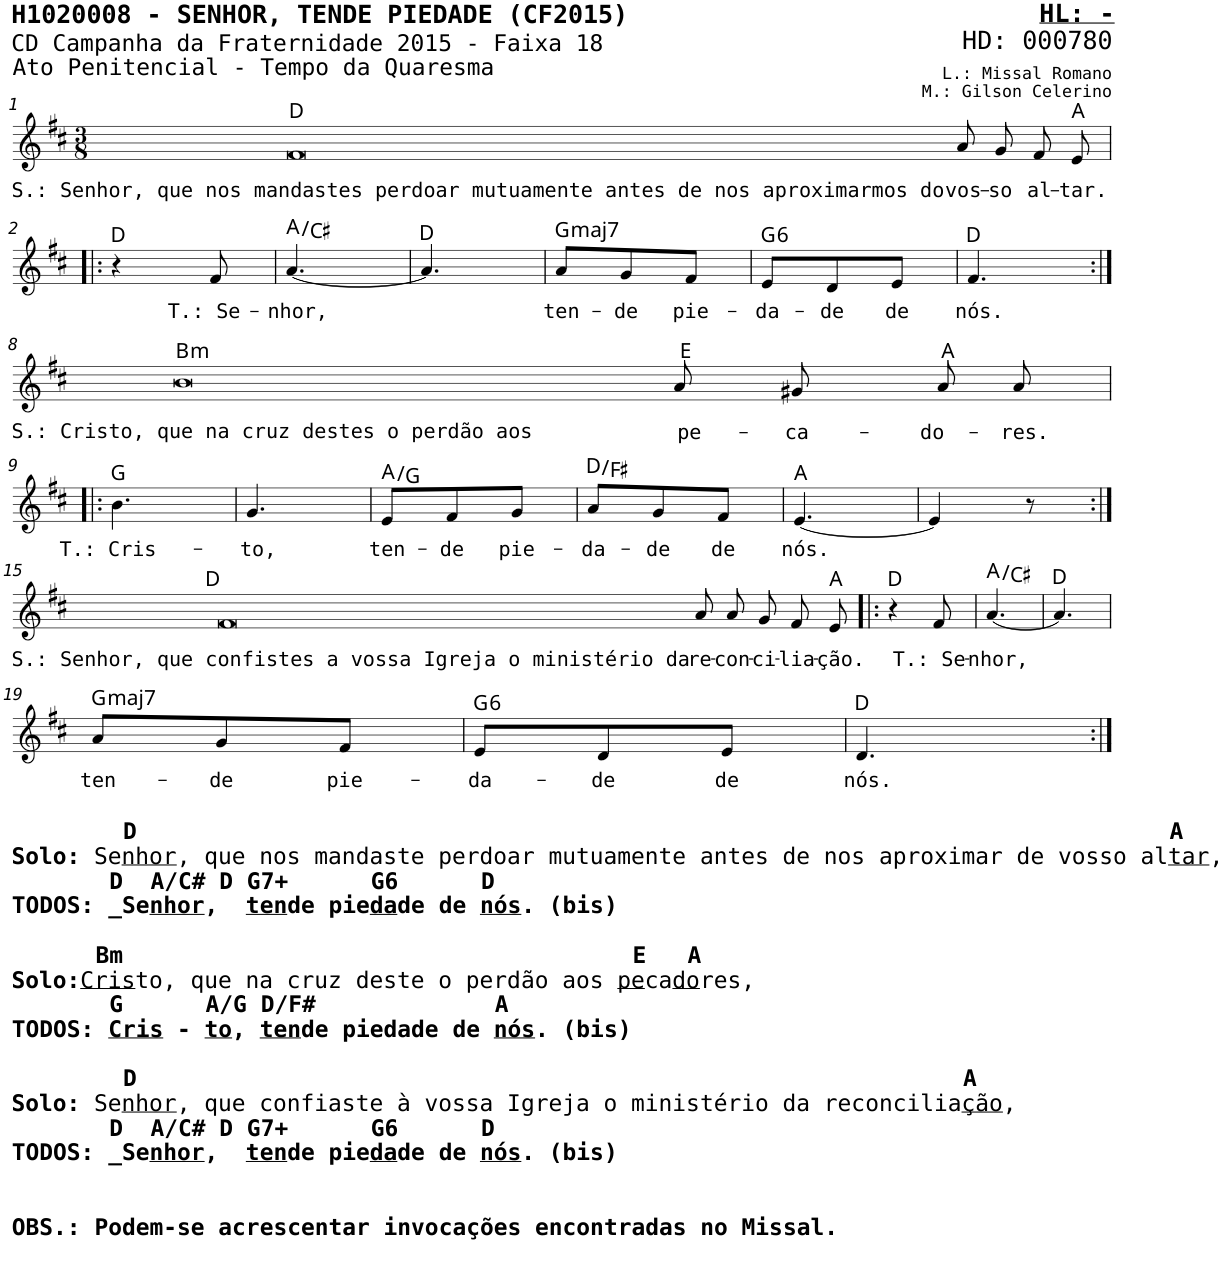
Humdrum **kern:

**kern	**text	**harte
*part1	*part1	*part1
*staff1	*staff1	*
*I"Voz	*	*
*I'V	*	*
*stria5	*	*
*clefG2	*	*
*k[f#c#]	*	*
*M3/8	*	*
=1	=1	=1
!	!LO:LY:b	!
[4.f#	S.: Senhor, que nos mandastes perdoar mutuamente antes de nos aproximarmos do	D:maj
8ryy	.	.
!	!LO:LY:b	!
8a/	vos-	.
!	!LO:LY:b	!
8g/	-so	.
!	!LO:LY:b	!
8f#/	al-	.
!	!LO:LY:b	!
8e/	-tar.	A:maj
!!LO:LB:g=z
=2!|:	=2!|:	=2!|:
4r	.	D:maj
4.f#_	.	.
!	!LO:LY:b	!
8f#/	T.: Se-	.
=3	=3	=3
!	!LO:LY:b	!
[4.a/	-nhor,	A:maj/3
4.f#_	.	.
=4	=4	=4
4.a/]	.	D:maj
4.f#_	.	.
=5	=5	=5
!	!LO:LY:b	!LO:H:kt=maj7
8a/L	ten-	G:maj7
4.f#_	.	.
!	!LO:LY:b	!
8g/	-de	.
!	!LO:LY:b	!
8f#/J	pie-	.
=6	=6	=6
!	!LO:LY:b	!LO:H:kt=6
8e/L	-da-	G:maj6
8f#]	.	.
!	!LO:LY:b	!
8d/	-de	.
!	!LO:LY:b	!
8e/J	de	.
=7	=7	=7
!	!LO:LY:b	!
4.f#/	nós.	D:maj
!!LO:LB:g=z
=8:|!	=8:|!	=8:|!
!	!LO:LY:b	!LO:H:kt=m
[4.b	S.: Cristo, que na cruz destes o perdão aos	B:min
8ryy	.	.
!	!LO:LY:b	!
8a/	pe-	E:maj
!	!LO:LY:b	!
8g#X/	-ca-	.
!	!LO:LY:b	!
8a/	-do-	A:maj
!	!LO:LY:b	!
8a/	-res.	.
!!LO:LB:g=z
=9!|:	=9!|:	=9!|:
!	!LO:LY:b	!
4.b\	T.: Cris-	G:maj
4.b_	.	.
=10	=10	=10
!	!LO:LY:b	!
4.g/	-to,	.
4.b_	.	.
=11	=11	=11
!	!LO:LY:b	!
8e/L	ten-	A:maj/b7
4.b_	.	.
!	!LO:LY:b	!
8f#/	-de	.
!	!LO:LY:b	!
8g/J	pie-	.
=12	=12	=12
!	!LO:LY:b	!
8a/L	-da-	D:maj/3
4.b_	.	.
!	!LO:LY:b	!
8g/	-de	.
!	!LO:LY:b	!
8f#/J	de	.
=13	=13	=13
!	!LO:LY:b	!
[4.e/	nós.	A:maj
8b]	.	.
=14	=14	=14
4e/]	.	.
8r	.	.
!!LO:LB:g=z
=15:|!	=15:|!	=15:|!
!	!LO:LY:b	!
[4.f#	S.: Senhor, que confistes a vossa Igreja o ministério da	D:maj
8ryy	.	.
!	!LO:LY:b	!
8a/	re-	.
!	!LO:LY:b	!
8a/	-con-	.
!	!LO:LY:b	!
8g/	-ci-	.
!	!LO:LY:b	!
8f#/	-lia-	.
!	!LO:LY:b	!
8e/	-ção.	A:maj
=16!|:	=16!|:	=16!|:
4r	.	D:maj
4.f#_	.	.
!	!LO:LY:b	!
8f#/	T.: Se-	.
=17	=17	=17
!	!LO:LY:b	!
[4.a/	-nhor,	A:maj/3
4.f#_	.	.
=18	=18	=18
4.a/]	.	D:maj
4.f#_	.	.
!!LO:LB:g=z
=19	=19	=19
!LO:TX:b:B:t=D                                                                           A	!	!
!LO:TX:b:t=Solo&colon;	!	!
!LO:TX:b:t=Se	!	!
!LO:TX:b:t=nhor	!	!
!LO:TX:b:t=, que nos mandaste perdoar mutuamente antes de nos aproximar de vosso al	!	!
!LO:TX:b:t=tar	!	!
!LO:TX:b:t=,	!	!
!LO:TX:b:B:t=D  A/C# D G7+      G6      D	!	!
!LO:TX:b:t=TODOS&colon; _Se	!	!
!LO:TX:b:t=nhor	!	!
!LO:TX:b:t=,	!	!
!LO:TX:b:t=ten	!	!
!LO:TX:b:t=de pie	!	!
!LO:TX:b:t=da	!	!
!LO:TX:b:t=de de	!	!
!LO:TX:b:t=nós	!	!
!LO:TX:b:t=. (bis)	!	!
!LO:TX:b:t=Bm                                     E   A	!	!
!LO:TX:b:t=Solo&colon;	!	!
!LO:TX:b:t=Cris	!	!
!LO:TX:b:t=to, que na cruz deste o perdão aos	!	!
!LO:TX:b:t=pe	!	!
!LO:TX:b:t=ca	!	!
!LO:TX:b:t=do	!	!
!LO:TX:b:t=res,	!	!
!LO:TX:b:B:t=G      A/G D/F#             A	!	!
!LO:TX:b:t=TODOS&colon;	!	!
!LO:TX:b:t=Cris	!	!
!LO:TX:b:t=-	!	!
!LO:TX:b:t=to	!	!
!LO:TX:b:t=,	!	!
!LO:TX:b:t=ten	!	!
!LO:TX:b:t=de piedade de	!	!
!LO:TX:b:t=nós	!	!
!LO:TX:b:t=. (bis)	!	!
!LO:TX:b:t=D                                                            A	!	!
!LO:TX:b:t=Solo&colon;	!	!
!LO:TX:b:t=Se	!	!
!LO:TX:b:t=nhor	!	!
!LO:TX:b:t=, que confiaste à vossa Igreja o ministério da reconcilia	!	!
!LO:TX:b:t=ção	!	!
!LO:TX:b:t=,	!	!
!LO:TX:b:B:t=D  A/C# D G7+      G6      D	!	!
!LO:TX:b:t=TODOS&colon; _Se	!	!
!LO:TX:b:t=nhor	!	!
!LO:TX:b:t=,	!	!
!LO:TX:b:t=ten	!	!
!LO:TX:b:t=de pie	!	!
!LO:TX:b:t=da	!	!
!LO:TX:b:t=de de	!	!
!LO:TX:b:t=nós	!	!
!LO:TX:b:t=. (bis)	!	!
!LO:TX:b:t=OBS.&colon; Podem-se acrescentar invocações encontradas no Missal.	!	!
!	!LO:LY:b	!LO:H:kt=maj7
8a/L	ten-	G:maj7
4.f#_	.	.
!	!LO:LY:b	!
8g/	-de	.
!	!LO:LY:b	!
8f#/J	pie-	.
=20	=20	=20
!	!LO:LY:b	!LO:H:kt=6
8e/L	-da-	G:maj6
8f#]	.	.
!	!LO:LY:b	!
8d/	-de	.
!	!LO:LY:b	!
8e/J	de	.
=21	=21	=21
!	!LO:LY:b	!
4.d/	nós.	D:maj
=:|!	=:|!	=:|!
*-	*-	*-
